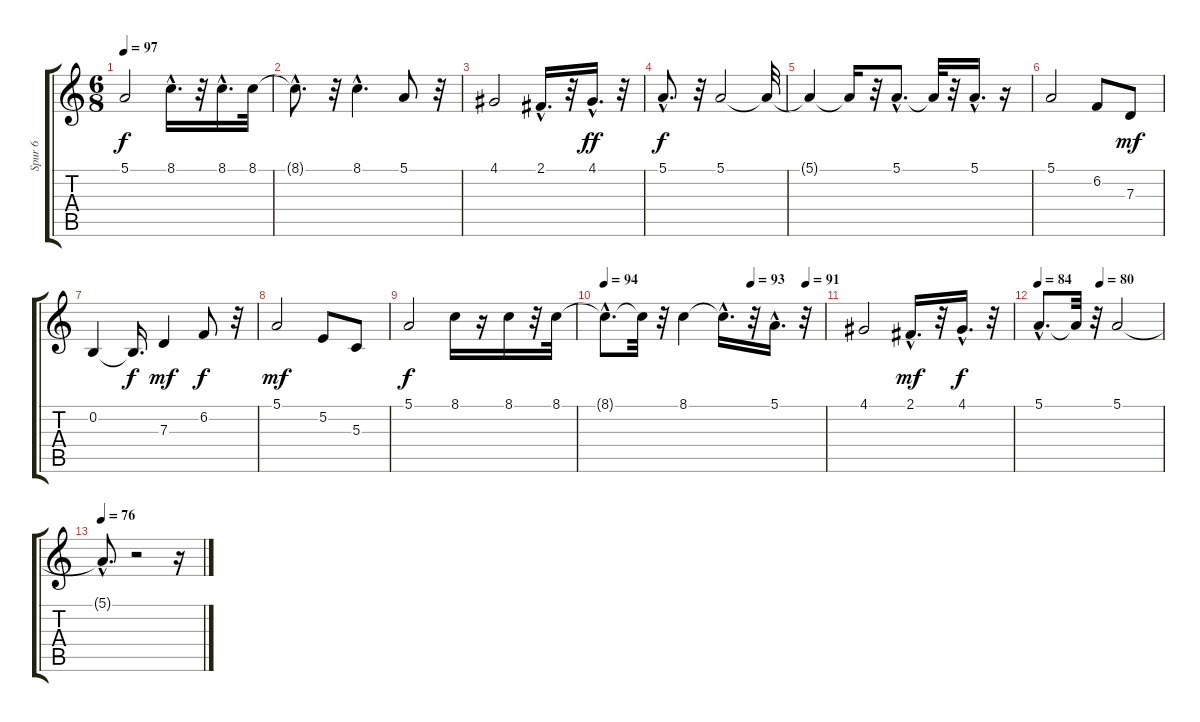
\track ("Spur 6" "Spur 6") {instrument flute}
\staff {score tabs}
\tuning (E4 B3 G3 D3 A2 E2) {hide}
\ts (6 8)
\tempo 97
\clef g2
\ks c
5.1.2{dy f} 8.1{hac}.16{d} r.32 8.1{hac}.16{d} 8.1.32 |
8.1{hac t}.8{d} r.32 8.1{hac}.4{d} 5.1.8 r.32 |
4.1.2 2.1{hac}.16{d} r.32 4.1{hac}.16{d dy ff} r.32 |
5.1{hac}.8{d dy f} r.32 5.1.2 5.1{t}.32 |
5.1{t}.4 5.1{t}.16 r.32 5.1{hac}.8{d} 5.1{t}.32 r.32 5.1{hac}.16{d} r.16 |
5.1.2 6.2.8 7.3.8{dy mf} |
0.2.4 0.2{t}.16{d dy f} 7.3.4{dy mf} 6.2.8{dy f} r.32 |
5.1.2{dy mf} 5.2.8 5.3.8 |
5.1.2{dy f} 8.1.16 r.16 8.1.16 r.32 8.1.32 |
\tempo 94
\tempo (93 0.6666666666666666)
\tempo (91 0.9166666666666666)
8.1{hac t}.8{d} 8.1{t}.32 r.32 8.1.4 8.1{hac t}.16{d} r.32 5.1{hac}.16{d} r.32 |
4.1.2 2.1{hac}.16{d dy mf} r.32 4.1{hac}.16{d dy f} r.32 |
\tempo 84
\tempo (80 0.5)
5.1{hac}.8{d} 5.1{t}.32 r.32 5.1.2 |
\tempo 76
5.1{hac t}.8{d} r.2 r.16
